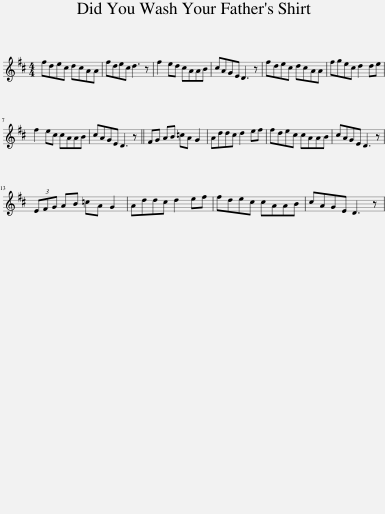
X:1
L:1/8
M:4/4
I:linebreak $
K:D
V:1 treble
V:1
 fdec dcAA | fdec d3 z | f2 ed cAAB | cAGE D3 z | fdec dcAA | %5
 fgec d2 de |$ f2 ec cAAB | cAGE D3 z || FG AB =cA G2 | Addc d2 ef | %10
 fdec cAAB | cAGE D3 z |$ (3EFG AB =cA G2 | Addc d2 ef | fdec cAAB | %15
 cAGE D3 z | %16
